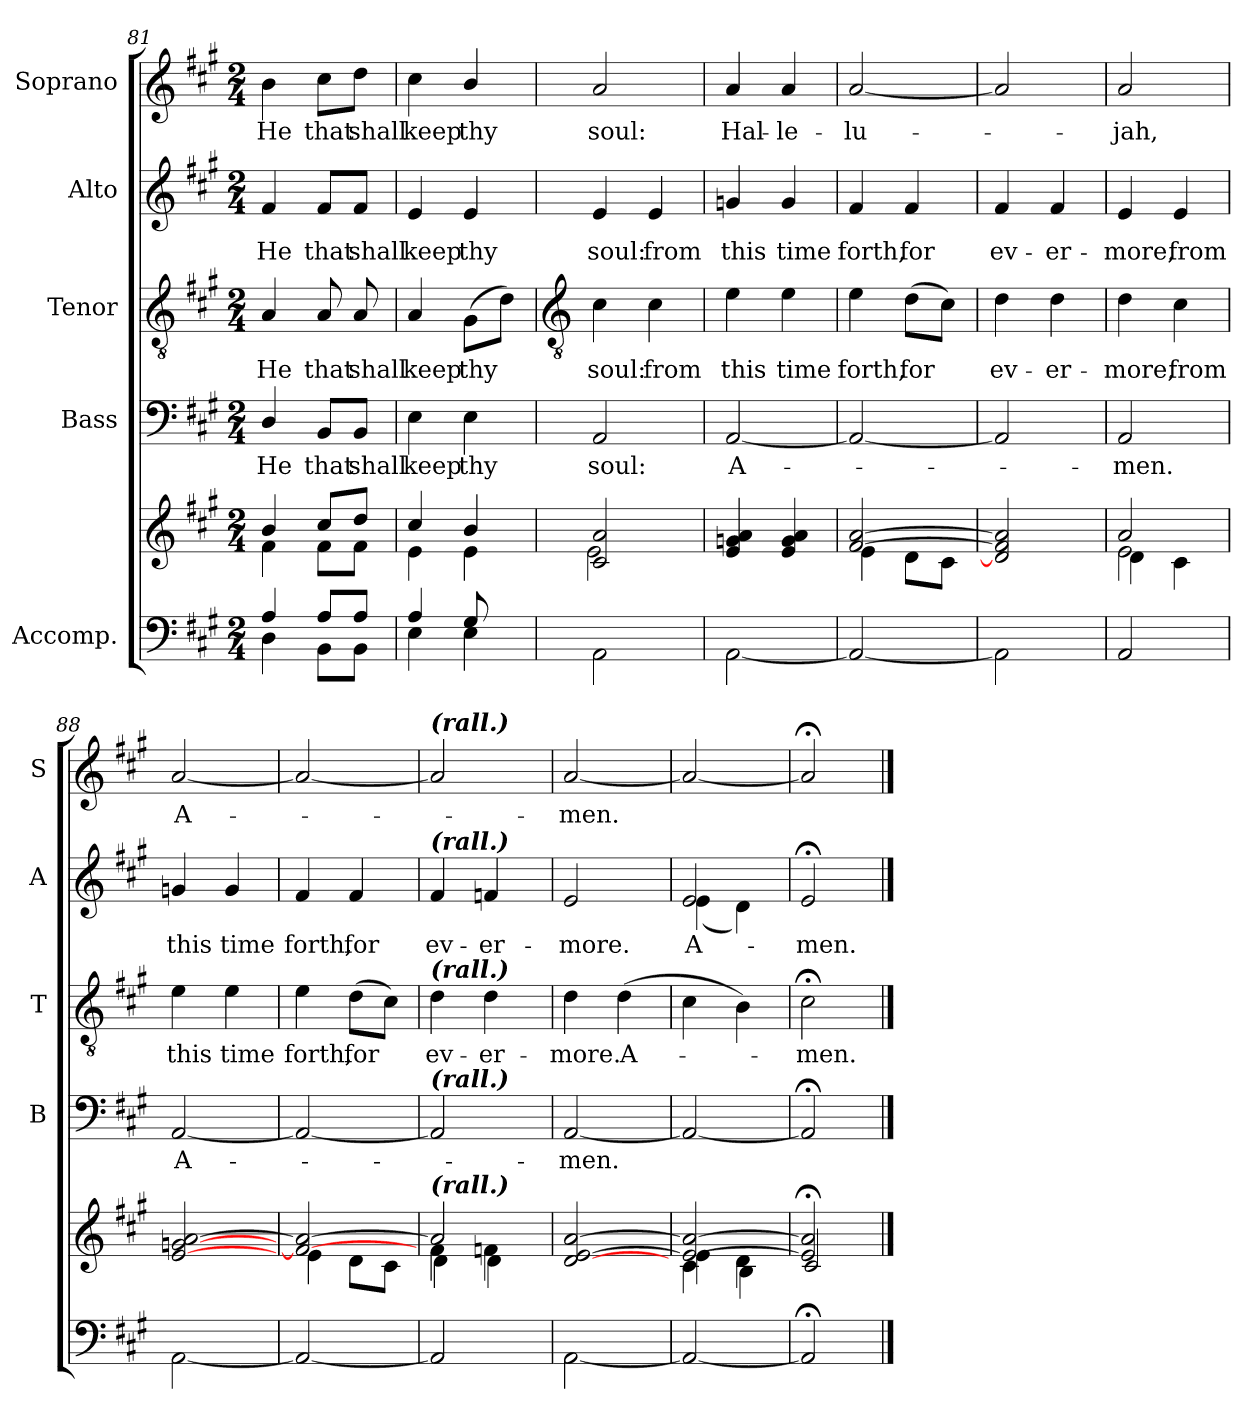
**kern	**kern	**kern	**text	**kern	**text	**kern	**text	**kern	**text
*part5	*part5	*part4	*part4	*part3	*part3	*part2	*part2	*part1	*part1
*staff6	*staff5	*staff4	*staff4	*staff3	*staff3	*staff2	*staff2	*staff1	*staff1
*I"Accomp.	*	*I"Bass	*	*I"Tenor	*	*I"Alto	*	*I"Soprano	*
*	*	*I'B	*	*I'T	*	*I'A	*	*I'S	*
*clefF4	*clefG2	*clefF4	*	*clefGv2	*	*clefG2	*	*clefG2	*
*k[f#c#g#]	*k[f#c#g#]	*k[f#c#g#]	*	*k[f#c#g#]	*	*k[f#c#g#]	*	*k[f#c#g#]	*
*A:	*A:	*A:	*	*A:	*	*A:	*	*A:	*
*M2/4	*M2/4	*M2/4	*	*M2/4	*	*M2/4	*	*M2/4	*
=81	=81	=81	=81	=81	=81	=81	=81	=81	=81
*^	*^	*	*	*	*	*	*	*	*
!	!	!	!	!	!LO:LY:b	!	!LO:LY:b	!	!LO:LY:b	!	!LO:LY:b
4A	4D	4b/	4f#	4D/	He	4A	He	4f#	He	4b	He
!	!	!	!	!	!LO:LY:b	!	!LO:LY:b	!	!LO:LY:b	!	!LO:LY:b
8AL	8BB\L	8cc#L	8f#\L	8BB/L	that	8A	that	8f#/L	that	8cc#\L	that
!	!	!	!	!	!LO:LY:b	!	!LO:LY:b	!	!LO:LY:b	!	!LO:LY:b
8AJ	8BB\J	8ddJ	8f#\J	8BB/J	shall	8A	shall	8f#/J	shall	8dd\J	shall
=82	=82	=82	=82	=82	=82	=82	=82	=82	=82	=82	=82
*	*	*	*^	*	*	*	*	*	*	*	*
!	!	!	!	!	!	!LO:LY:b	!	!LO:LY:b	!	!LO:LY:b	!	!LO:LY:b
4A	4E	4cc#/	4e	4.ryy	4E	keep	4A	keep	4e	keep	4cc#	keep
!	!	!	!	!	!	!LO:LY:b	!	!LO:LY:b	!	!LO:LY:b	!	!LO:LY:b
8G#L	4E	4b/	4e	.	4E	thy	(8G#L	thy	4e	thy	4b/	thy
8ryy	.	.	.	8dJ	.	.	8dJ)	.	.	.	.	.
*	*	*v	*v	*v	*	*	*	*	*	*	*	*
!!LO:LB:g=z
=83	=83	=83	=83	=83	=83	=83	=83	=83	=83	=83
*	*	*	*	*	*clefGv2	*	*	*	*	*
*	*	*^	*	*	*	*	*^	*	*	*
*	*	*	*^	*	*	*	*	*	*	*	*	*
!	!	!	!	!	!	!LO:LY:b	!	!LO:LY:b	!	!LO:N:vis=1	!LO:LY:b	!	!LO:LY:b
*	*	*	*v	*v	*	*	*	*	*	*	*	*	*
2ryy	2AA	2c# 2a	2e	2AA	soul:	4c#	soul:	4e	2ryy	soul:	2a	soul:
!	!	!	!	!	!	!	!LO:LY:b	!	!	!LO:LY:b	!	!
.	.	.	.	.	.	4c#	from	4e	.	from	.	.
=84	=84	=84	=84	=84	=84	=84	=84	=84	=84	=84	=84	=84
!	!	!	!	!	!LO:LY:b	!	!LO:LY:b	!	!LO:N:vis=1	!LO:LY:b	!	!LO:LY:b
2ryy	[2AA	4e 4gn 4a	2ryy	[2AA	A-	4e	this	4gn	2ryy	this	4a	Hal-
!	!	!	!	!	!	!	!LO:LY:b	!	!	!LO:LY:b	!	!LO:LY:b
.	.	4e 4g 4a	.	.	.	4e	time	4g	.	time	4a	-le-
*v	*v	*	*	*	*	*	*	*	*	*	*	*
=85	=85	=85	=85	=85	=85	=85	=85	=85	=85	=85	=85
*	*	*^	*	*	*	*	*	*	*	*	*
!	!	!	!	!	!	!	!LO:LY:b	!	!LO:N:vis=1	!LO:LY:b	!	!LO:LY:b
2AA_	[2f# [2a	2ryy	4e\	2AA_	.	4e	forth,	4f#	2ryy	forth,	[2a	-lu-
!	!	!	!	!	!	!	!LO:LY:b	!	!	!LO:LY:b	!	!
.	.	.	8d\L	.	.	(>8dL	for	4f#	.	for	.	.
.	.	.	8c#\J	.	.	8c#J)	.	.	.	.	.	.
=86	=86	=86	=86	=86	=86	=86	=86	=86	=86	=86	=86	=86
*^	*	*	*	*	*	*	*	*	*	*	*	*
!	!	!	!	!	!	!	!	!LO:LY:b	!	!LO:N:vis=1	!LO:LY:b	!	!
*	*	*	*v	*v	*	*	*	*	*	*	*	*	*
2ryy	2AA]	2d] 2f#] 2a]	2ryy	2AA]	.	4d	ev-	4f#	2ryy	ev-	2a]	.
!	!	!	!	!	!	!	!LO:LY:b	!	!	!LO:LY:b	!	!
.	.	.	.	.	.	4d	-er-	4f#	.	-er-	.	.
*v	*v	*	*	*	*	*	*	*	*	*	*	*
=87	=87	=87	=87	=87	=87	=87	=87	=87	=87	=87	=87
*	*	*^	*	*	*	*	*	*	*	*	*
!	!	!	!	!	!LO:LY:b	!	!LO:LY:b	!	!LO:N:vis=1	!LO:LY:b	!	!LO:LY:b
2AA	2a	2e	4d\	2AA	men.	4d	-more,	4e	2ryy	-more,	2a	jah,
!	!	!	!	!	!	!	!LO:LY:b	!	!	!LO:LY:b	!	!
.	.	.	4c#\	.	.	4c#	from	4e	.	from	.	.
=88	=88	=88	=88	=88	=88	=88	=88	=88	=88	=88	=88	=88
*^	*	*	*	*	*	*	*	*	*	*	*	*
!	!	!	!	!	!	!LO:LY:b	!	!LO:LY:b	!	!LO:N:vis=1	!LO:LY:b	!	!LO:LY:b
*	*	*	*v	*v	*	*	*	*	*	*	*	*	*
2ryy	[2AA	[2e [2gn [2a	2ryy	[2AA	A-	4e	this	4gn	2ryy	this	[2a	A-
!	!	!	!	!	!	!	!LO:LY:b	!	!	!LO:LY:b	!	!
.	.	.	.	.	.	4e	time	4g	.	time	.	.
*v	*v	*	*	*	*	*	*	*	*	*	*	*
=89	=89	=89	=89	=89	=89	=89	=89	=89	=89	=89	=89
*	*	*^	*	*	*	*	*	*	*	*	*
!	!	!	!	!	!	!	!LO:LY:b	!	!LO:N:vis=1	!LO:LY:b	!	!
2AA_	2f#_ 2a_	2ryy	4e\	2AA_	.	4e	forth,	4f#	2ryy	forth,	2a_	.
!	!	!	!	!	!	!	!LO:LY:b	!	!	!LO:LY:b	!	!
.	.	.	8d\L	.	.	(>8dL	for	4f#	.	for	.	.
.	.	.	8c#\J	.	.	8c#J)	.	.	.	.	.	.
=90	=90	=90	=90	=90	=90	=90	=90	=90	=90	=90	=90	=90
!	!	!	!	!	!	!	!	!	!	!	!LO:TX:a:Bi:t=(rall.)	!
!	!	!	!	!	!	!	!	!LO:TX:a:Bi:t=(rall.)	!	!	!	!
!	!	!	!	!	!	!LO:TX:a:Bi:t=(rall.)	!	!	!	!	!	!
!	!	!	!	!LO:TX:a:Bi:t=(rall.)	!	!	!	!	!	!	!	!
!	!LO:TX:a:Bi:t=(rall.)	!	!	!	!	!	!	!	!	!	!	!
!	!	!	!	!	!	!	!LO:LY:b	!	!LO:N:vis=1	!LO:LY:b	!	!
2AA]	2a]	4f#\	4d\	2AA]	.	4d	ev-	4f#	2ryy	ev-	2a]	.
!	!	!	!	!	!	!	!LO:LY:b	!	!	!LO:LY:b	!	!
.	.	4fn\	4d\	.	.	4d	-er-	4fn	.	-er-	.	.
=91	=91	=91	=91	=91	=91	=91	=91	=91	=91	=91	=91	=91
*^	*	*	*	*	*	*	*	*	*	*	*	*
!	!	!	!	!	!	!LO:LY:b	!	!LO:LY:b	!	!LO:N:vis=1	!LO:LY:b	!	!LO:LY:b
*	*	*	*v	*v	*	*	*	*	*	*	*	*	*
2ryy	[2AA	[2d [2e [2a	2ryy	[2AA	men.	4d	-more.	2e	2ryy	-more.	[2a	men.
!	!	!	!	!	!	!	!LO:LY:b	!	!	!	!	!
.	.	.	.	.	.	(>4d	A-	.	.	.	.	.
*v	*v	*	*	*	*	*	*	*	*	*	*	*
=92	=92	=92	=92	=92	=92	=92	=92	=92	=92	=92	=92
*	*	*^	*	*	*	*	*	*	*	*	*
!	!	!	!	!	!	!	!	!	!	!LO:LY:b	!	!
2AA_	2e_ 2a_	4e\	4c#\	2AA_	.	4c#	.	2e	(<4e\	A-	2a_	.
.	.	4d\	4B\	.	.	4B)	.	.	4d\)	.	.	.
=93	=93	=93	=93	=93	=93	=93	=93	=93	=93	=93	=93	=93
!	!	!	!	!	!	!	!LO:LY:b	!	!	!LO:LY:b	!	!
2AA;]	2e];< 2a];<	2ryy	2c#	2AA;<]	.	2c#;<	men.	2e;<	2ryy	men.	2a;<]	.
*	*v	*v	*v	*	*	*	*	*v	*v	*	*	*
==	==	==	==	==	==	==	==	==	==
*-	*-	*-	*-	*-	*-	*-	*-	*-	*-
